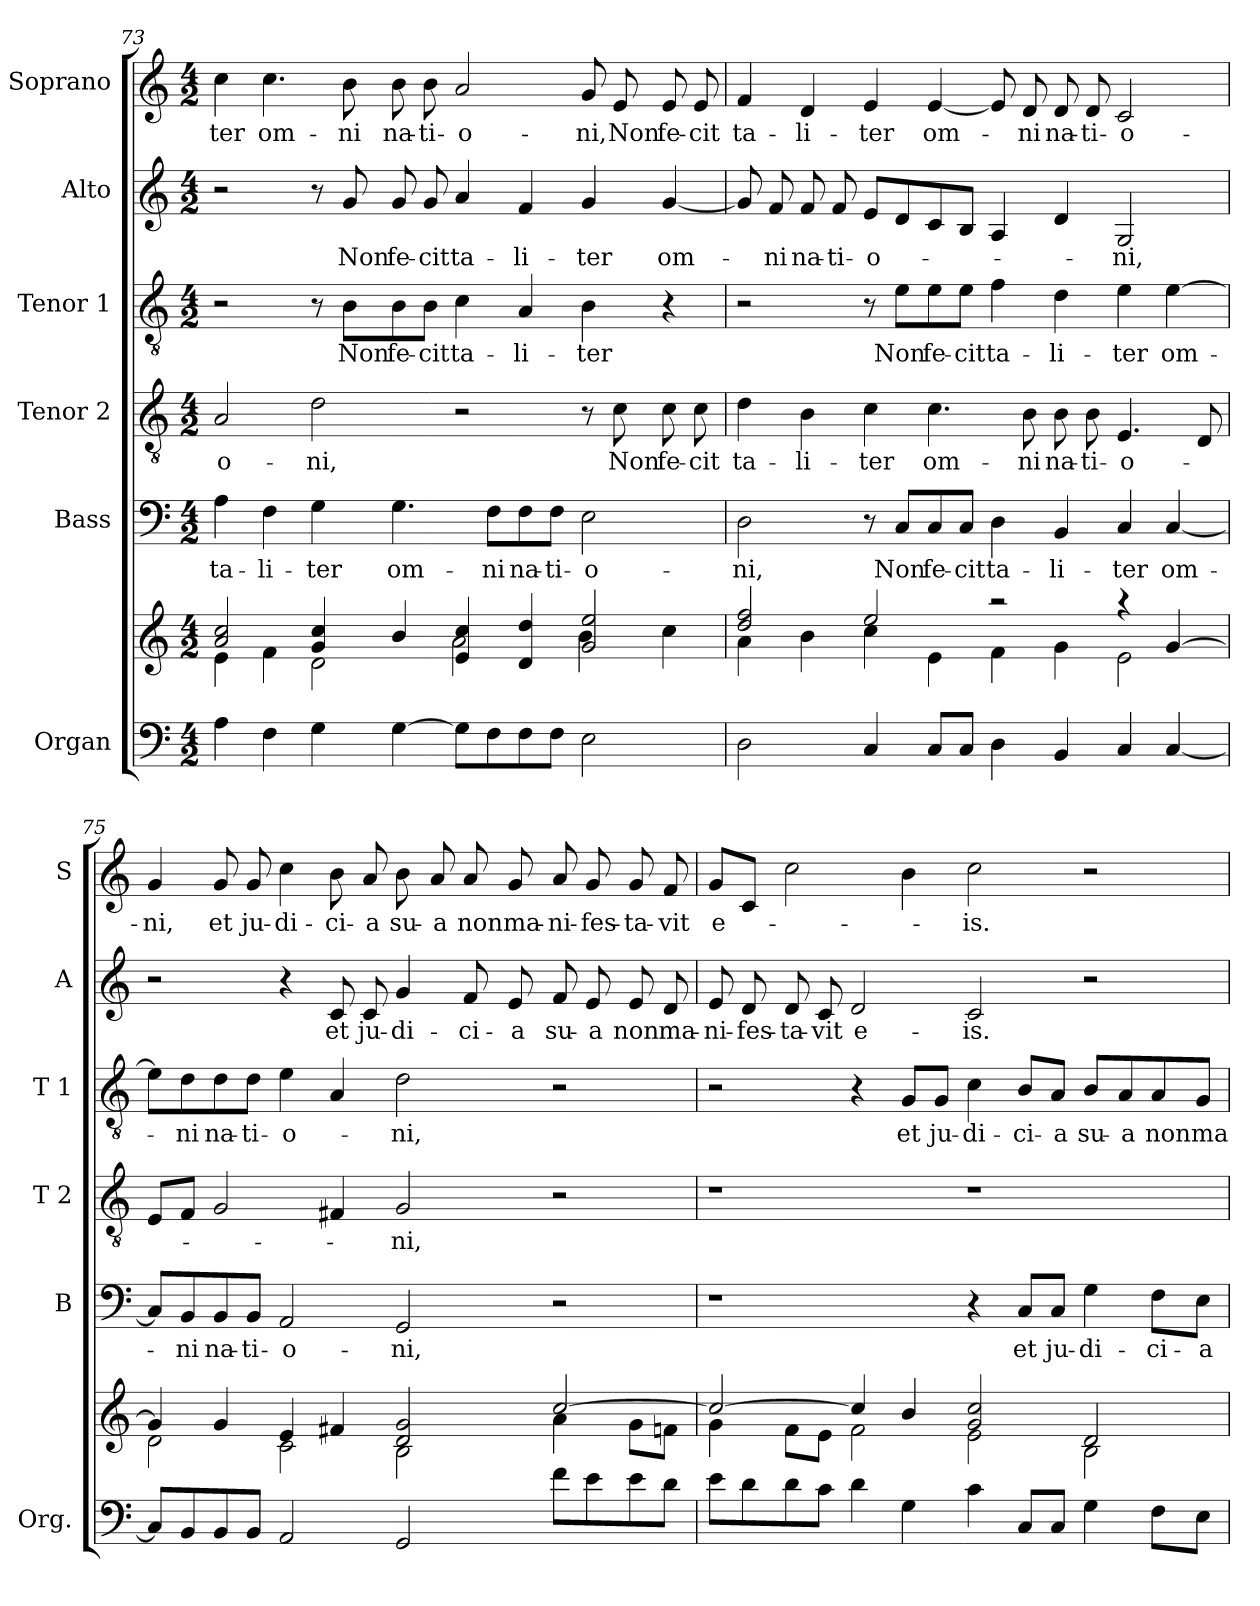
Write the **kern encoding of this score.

**kern	**kern	**kern	**text	**kern	**text	**kern	**text	**kern	**text	**kern	**text
*part6	*part6	*part5	*part5	*part4	*part4	*part3	*part3	*part2	*part2	*part1	*part1
*staff7	*staff6	*staff5	*staff5	*staff4	*staff4	*staff3	*staff3	*staff2	*staff2	*staff1	*staff1
*I"Organ	*	*I"Bass	*	*I"Tenor 2	*	*I"Tenor 1	*	*I"Alto	*	*I"Soprano	*
*I'Org.	*	*I'B	*	*I'T 2	*	*I'T 1	*	*I'A	*	*I'S	*
!!LO:PB:g=z
*clefF4	*clefG2	*clefF4	*	*clefGv2	*	*clefGv2	*	*clefG2	*	*clefG2	*
*k[]	*k[]	*k[]	*	*k[]	*	*k[]	*	*k[]	*	*k[]	*
*C:	*C:	*C:	*	*C:	*	*C:	*	*C:	*	*C:	*
*M4/2	*M4/2	*M4/2	*	*M4/2	*	*M4/2	*	*M4/2	*	*M4/2	*
=73	=73	=73	=73	=73	=73	=73	=73	=73	=73	=73	=73
*	*^	*	*	*	*	*	*	*	*	*	*
!	!	!	!	!LO:LY:b	!	!LO:LY:b	!	!	!	!	!	!LO:LY:b
4A\	2a!/ 2cc!/	4e!\	4A\	ta-	2A/	-o-	2r	.	2r	.	4cc\	-ter
!	!	!	!	!LO:LY:b	!	!	!	!	!	!	!	!LO:LY:b
4F\	.	4f!\	4F\	-li-	.	.	.	.	.	.	4.cc\	om-
!	!	!	!	!LO:LY:b	!	!LO:LY:b	!	!	!	!	!	!
4G\	4g!/ 4cc!/	2d!\	4G\	-ter	2d\	-ni,	8r	.	8r	.	.	.
!	!	!	!	!	!	!	!	!LO:LY:b	!	!LO:LY:b	!	!LO:LY:b
.	.	.	.	.	.	.	8B\L	Non	8g/	Non	8b\	-ni
!	!	!	!	!LO:LY:b	!	!	!	!LO:LY:b	!	!LO:LY:b	!	!LO:LY:b
[4G\	4b!/	.	4.G\	om-	.	.	8B\	fe-	8g/	fe-	8b\	na-
!	!	!	!	!	!	!	!	!LO:LY:b	!	!LO:LY:b	!	!LO:LY:b
.	.	.	.	.	.	.	8B\J	-cit	8g/	-cit	8b\	-ti-
!	!	!	!	!	!	!	!	!LO:LY:b	!	!LO:LY:b	!	!LO:LY:b
8G\L]	4e!/ 4cc!/	2a!\	.	.	2r	.	4c\	ta-	4a/	ta-	2a/	-o-
!	!	!	!	!LO:LY:b	!	!	!	!	!	!	!	!
8F\	.	.	8F\L	-ni	.	.	.	.	.	.	.	.
!	!	!	!	!LO:LY:b	!	!	!	!LO:LY:b	!	!LO:LY:b	!	!
8F\	4d!/ 4dd!/	.	8F\	na-	.	.	4A/	-li-	4f/	-li-	.	.
!	!	!	!	!LO:LY:b	!	!	!	!	!	!	!	!
8F\J	.	.	8F\J	-ti-	.	.	.	.	.	.	.	.
!	!	!	!	!LO:LY:b	!	!	!	!LO:LY:b	!	!LO:LY:b	!	!LO:LY:b
2E\	2g!/ 2ee!/	4b!\	2E\	-o-	8r	.	4B\	-ter	4g/	-ter	8g/	-ni,
!	!	!	!	!	!	!LO:LY:b	!	!	!	!	!	!LO:LY:b
.	.	.	.	.	8c\	Non	.	.	.	.	8e/	Non
!	!	!	!	!	!	!LO:LY:b	!	!	!	!LO:LY:b	!	!LO:LY:b
.	.	4cc!\	.	.	8c\	fe-	4r	.	[4g/	om-	8e/	fe-
!	!	!	!	!	!	!LO:LY:b	!	!	!	!	!	!LO:LY:b
.	.	.	.	.	8c\	-cit	.	.	.	.	8e/	-cit
=74	=74	=74	=74	=74	=74	=74	=74	=74	=74	=74	=74	=74
!	!	!	!	!LO:LY:b	!	!LO:LY:b	!	!	!	!	!	!LO:LY:b
2D\	2dd!/ 2ff!/	4a!\	2D\	-ni,	4d\	ta-	2r	.	8g/]	.	4f/	ta-
!	!	!	!	!	!	!	!	!	!	!LO:LY:b	!	!
.	.	.	.	.	.	.	.	.	8f/	-ni	.	.
!	!	!	!	!	!	!LO:LY:b	!	!	!	!LO:LY:b	!	!LO:LY:b
.	.	4b!\	.	.	4B\	-li-	.	.	8f/	na-	4d/	-li-
!	!	!	!	!	!	!	!	!	!	!LO:LY:b	!	!
.	.	.	.	.	.	.	.	.	8f/	-ti-	.	.
!	!	!	!	!	!	!LO:LY:b	!	!	!	!LO:LY:b	!	!LO:LY:b
4C/	2ee!/	4cc!\	8r	.	4c\	-ter	8r	.	8e/L	-o-	4e/	-ter
!	!	!	!	!LO:LY:b	!	!	!	!LO:LY:b	!	!	!	!
.	.	.	8C/L	Non	.	.	8e\L	Non	8d/	.	.	.
!	!	!	!	!LO:LY:b	!	!LO:LY:b	!	!LO:LY:b	!	!	!	!LO:LY:b
8C/L	.	4e!\	8C/	fe-	4.c\	om-	8e\	fe-	8c/	.	[4e/	om-
!	!	!	!	!LO:LY:b	!	!	!	!LO:LY:b	!	!	!	!
8C/J	.	.	8C/J	-cit	.	.	8e\J	-cit	8B/J	.	.	.
!	!	!	!	!LO:LY:b	!	!	!	!LO:LY:b	!	!	!	!
4D\	2raa	4f!\	4D\	ta-	.	.	4f\	ta-	4A/	.	8e/]	.
!	!	!	!	!	!	!LO:LY:b	!	!	!	!	!	!LO:LY:b
.	.	.	.	.	8B\	-ni	.	.	.	.	8d/	-ni
!	!	!	!	!LO:LY:b	!	!LO:LY:b	!	!LO:LY:b	!	!	!	!LO:LY:b
4BB/	.	4g!\	4BB/	-li-	8B\	na-	4d\	-li-	4d/	.	8d/	na-
!	!	!	!	!	!	!LO:LY:b	!	!	!	!	!	!LO:LY:b
.	.	.	.	.	8B\	-ti-	.	.	.	.	8d/	-ti-
!	!	!	!	!LO:LY:b	!	!LO:LY:b	!	!LO:LY:b	!	!LO:LY:b	!	!LO:LY:b
4C/	4raa	2e!\	4C/	-ter	4.E/	-o-	4e\	-ter	2G/	-ni,	2c/	-o-
!	!	!	!	!LO:LY:b	!	!	!	!LO:LY:b	!	!	!	!
[4C/	[>4g!/	.	[4C/	om-	.	.	[4e\	om-	.	.	.	.
.	.	.	.	.	8D/	.	.	.	.	.	.	.
!!LO:LB:g=z
=75	=75	=75	=75	=75	=75	=75	=75	=75	=75	=75	=75	=75
!	!	!	!	!	!	!	!	!	!	!	!	!LO:LY:b
8C/L]	4g!/]	2d!\	8C/L]	.	8E/L	.	8e\L]	.	2r	.	4g/	-ni,
!	!	!	!	!LO:LY:b	!	!	!	!LO:LY:b	!	!	!	!
8BB/	.	.	8BB/	-ni	8F/J	.	8d\	-ni	.	.	.	.
!	!	!	!	!LO:LY:b	!	!	!	!LO:LY:b	!	!	!	!LO:LY:b
8BB/	4g!/	.	8BB/	na-	2G/	.	8d\	na-	.	.	8g/	et
!	!	!	!	!LO:LY:b	!	!	!	!LO:LY:b	!	!	!	!LO:LY:b
8BB/J	.	.	8BB/J	-ti-	.	.	8d\J	-ti-	.	.	8g/	ju-
!	!	!	!	!LO:LY:b	!	!	!	!LO:LY:b	!	!	!	!LO:LY:b
2AA/	4e!/	2c!\	2AA/	-o-	.	.	4e\	-o-	4r	.	4cc\	-di-
!	!	!	!	!	!	!	!	!	!	!LO:LY:b	!	!LO:LY:b
.	4f#X!/	.	.	.	4F#X/	.	4A/	.	8c/	et	8b\	-ci-
!	!	!	!	!	!	!	!	!	!	!LO:LY:b	!	!LO:LY:b
.	.	.	.	.	.	.	.	.	8c/	ju-	8a/	-a
!	!	!	!	!LO:LY:b	!	!LO:LY:b	!	!LO:LY:b	!	!LO:LY:b	!	!LO:LY:b
2GG/	2d!/ 2g!/	2B!\	2GG/	-ni,	2G/	-ni,	2d\	-ni,	4g/	-di-	8b\	su-
!	!	!	!	!	!	!	!	!	!	!	!	!LO:LY:b
.	.	.	.	.	.	.	.	.	.	.	8a/	-a
!	!	!	!	!	!	!	!	!	!	!LO:LY:b	!	!LO:LY:b
.	.	.	.	.	.	.	.	.	8f/	-ci-	8a/	non
!	!	!	!	!	!	!	!	!	!	!LO:LY:b	!	!LO:LY:b
.	.	.	.	.	.	.	.	.	8e/	-a	8g/	ma-
!	!	!	!	!	!	!	!	!	!	!LO:LY:b	!	!LO:LY:b
8f\L	[>2cc!/	4a!\	2r	.	2r	.	2r	.	8f/	su-	8a/	-ni-
!	!	!	!	!	!	!	!	!	!	!LO:LY:b	!	!LO:LY:b
8e\	.	.	.	.	.	.	.	.	8e/	-a	8g/	-fes-
!	!	!	!	!	!	!	!	!	!	!LO:LY:b	!	!LO:LY:b
8e\	.	8g!\L	.	.	.	.	.	.	8e/	non	8g/	-ta-
!	!	!	!	!	!	!	!	!	!	!LO:LY:b	!	!LO:LY:b
8d\J	.	8f!\J	.	.	.	.	.	.	8d/	ma-	8f/	-vit
=76	=76	=76	=76	=76	=76	=76	=76	=76	=76	=76	=76	=76
!	!	!	!	!	!	!	!	!	!	!LO:LY:b	!	!LO:LY:b
8e\L	2cc!/_	4g!\	1r	.	1r	.	2r	.	8e/	-ni-	8g/L	e-
!	!	!	!	!	!	!	!	!	!	!LO:LY:b	!	!
8d\	.	.	.	.	.	.	.	.	8d/	-fes-	8c/J	.
!	!	!	!	!	!	!	!	!	!	!LO:LY:b	!	!
8d\	.	8f!\L	.	.	.	.	.	.	8d/	-ta-	2cc\	.
!	!	!	!	!	!	!	!	!	!	!LO:LY:b	!	!
8c\J	.	8e!\J	.	.	.	.	.	.	8c/	-vit	.	.
!	!	!	!	!	!	!	!	!	!	!LO:LY:b	!	!
4d\	4cc!/]	2f!\	.	.	.	.	4r	.	2d/	e-	.	.
!	!	!	!	!	!	!	!	!LO:LY:b	!	!	!	!
4G\	4b!/	.	.	.	.	.	8G/L	et	.	.	4b\	.
!	!	!	!	!	!	!	!	!LO:LY:b	!	!	!	!
.	.	.	.	.	.	.	8G/J	ju-	.	.	.	.
!	!	!	!	!	!	!	!	!LO:LY:b	!	!LO:LY:b	!	!LO:LY:b
4c\	2g!/ 2cc!/	2e!\	4r	.	1r	.	4c\	-di-	2c/	-is.	2cc\	-is.
!	!	!	!	!LO:LY:b	!	!	!	!LO:LY:b	!	!	!	!
8C/L	.	.	8C/L	et	.	.	8B/L	-ci-	.	.	.	.
!	!	!	!	!LO:LY:b	!	!	!	!LO:LY:b	!	!	!	!
8C/J	.	.	8C/J	ju-	.	.	8A/J	-a	.	.	.	.
!	!	!	!	!LO:LY:b	!	!	!	!LO:LY:b	!	!	!	!
4G\	2d!/	2B!\	4G\	-di-	.	.	8B/L	su-	2r	.	2r	.
!	!	!	!	!	!	!	!	!LO:LY:b	!	!	!	!
.	.	.	.	.	.	.	8A/	-a	.	.	.	.
!	!	!	!	!LO:LY:b	!	!	!	!LO:LY:b	!	!	!	!
8F\L	.	.	8F\L	-ci-	.	.	8A/	non	.	.	.	.
!	!	!	!	!LO:LY:b	!	!	!	!LO:LY:b	!	!	!	!
8E\J	.	.	8E\J	-a	.	.	8G/J	ma-	.	.	.	.
*	*v	*v	*	*	*	*	*	*	*	*	*	*
=	=	=	=	=	=	=	=	=	=	=	=
*-	*-	*-	*-	*-	*-	*-	*-	*-	*-	*-	*-
